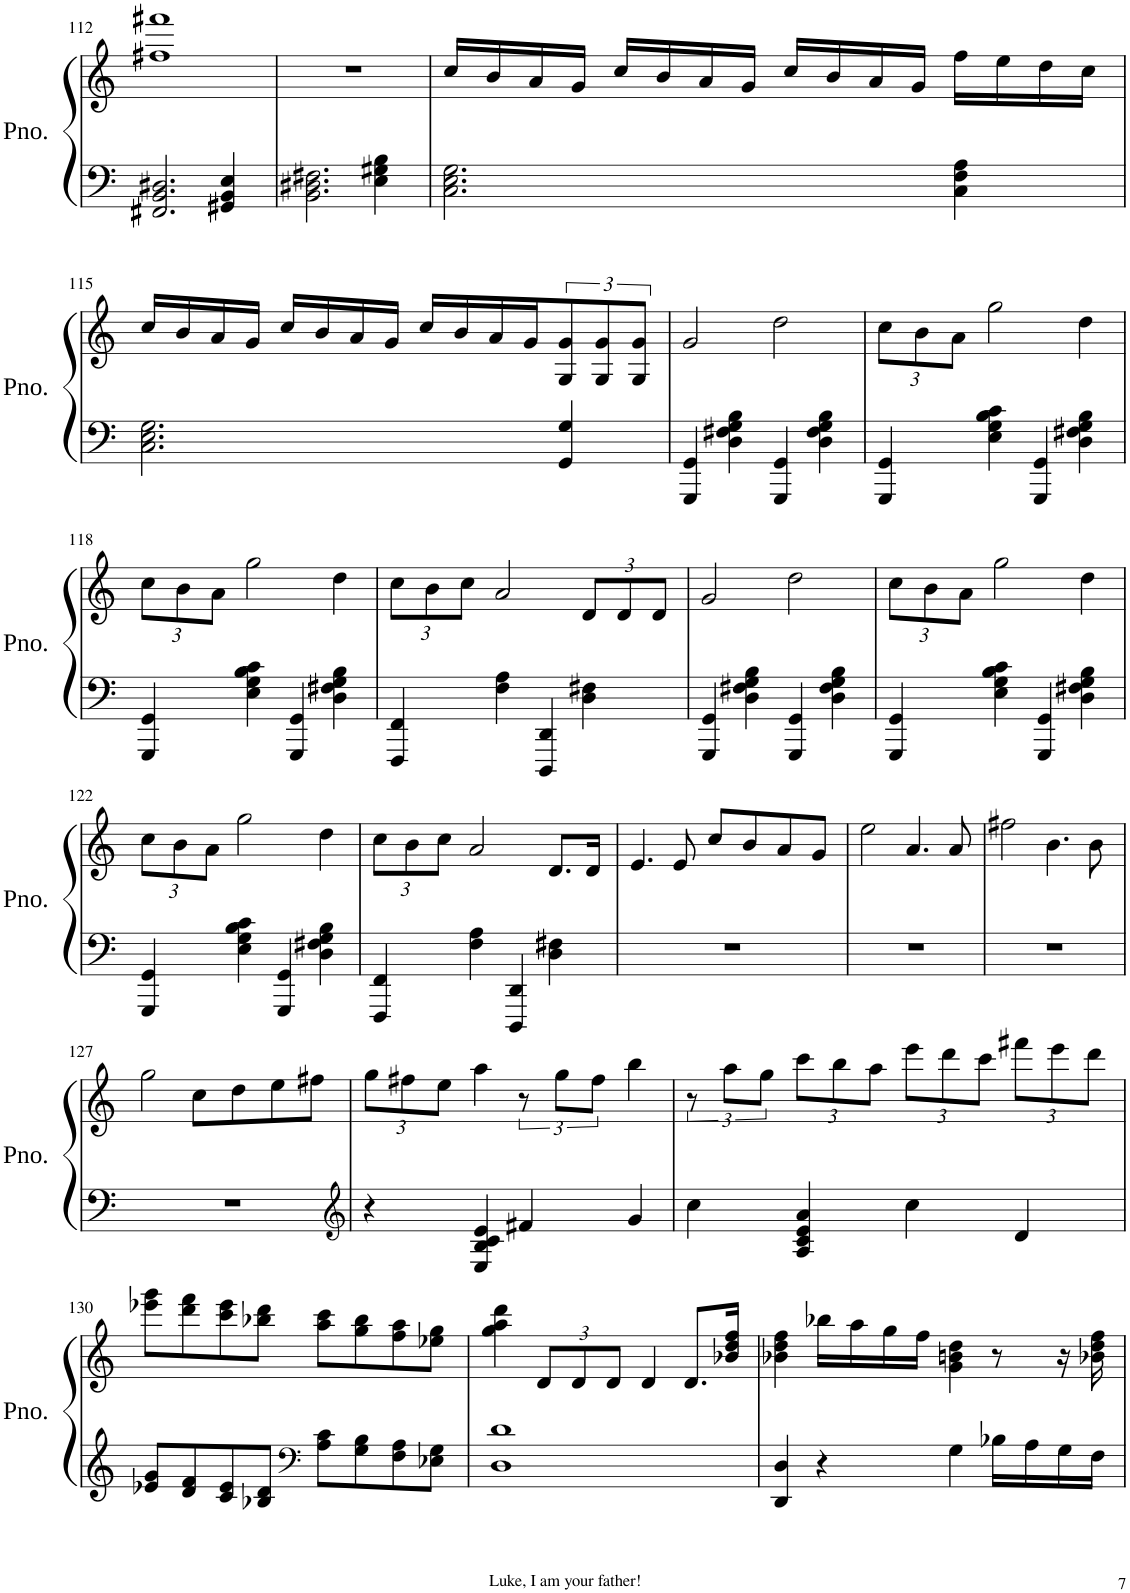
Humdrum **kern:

**kern	**kern
*part1	*part1
*staff2	*staff1
*I"Piano	*
*I'Pno.	*
!!LO:PB:g=z
*clefF4	*clefG2
*k[]	*k[]
*M2/2	*M2/2
=112	=112
2.FF#X/ 2.BB/ 2.D#X/	1ff#X 1fff#X
4GG#X/ 4BB/ 4E/	.
=113	=113
2.BB\ 2.D#X\ 2.F#X\	1r
4E\ 4G#X\ 4B\	.
=114	=114
2.C\ 2.E\ 2.G\	16cc/LL
.	16b/
.	16a/
.	16g/JJ
.	16cc/LL
.	16b/
.	16a/
.	16g/JJ
.	16cc/LL
.	16b/
.	16a/
.	16g/JJ
4C\ 4F\ 4A\	16ff\LL
.	16ee\
.	16dd\
.	16cc\JJ
!!LO:LB:g=z
=115	=115
2.C\ 2.E\ 2.G\	16cc/LL
.	16b/
.	16a/
.	16g/JJ
.	16cc/LL
.	16b/
.	16a/
.	16g/JJ
.	16cc/LL
.	16b/
.	16a/
.	16g/J
4GG/ 4G/	12G/ 12g/
.	12G/ 12g/
.	12G/ 12g/J
=116	=116
4GGG/ 4GG/	2g/
4D\ 4F#X\ 4G\ 4B\	.
4GGG/ 4GG/	2dd\
4D\ 4F#\ 4G\ 4B\	.
=117	=117
*	*Xbrackettup
4GGG/ 4GG/	12cc\L
.	12b\
.	12a\J
4E\ 4G\ 4B\ 4c\	2gg\
4GGG/ 4GG/	.
4D\ 4F#X\ 4G\ 4B\	4dd\
!!LO:LB:g=z
=118	=118
4GGG/ 4GG/	12cc\L
.	12b\
.	12a\J
4E\ 4G\ 4B\ 4c\	2gg\
4GGG/ 4GG/	.
4D\ 4F#X\ 4G\ 4B\	4dd\
=119	=119
4FFF/ 4FF/	12cc\L
.	12b\
.	12cc\J
4F\ 4A\	2a/
4DDD/ 4DD/	.
4D\ 4F#X\	12d/L
.	12d/
.	12d/J
=120	=120
4GGG/ 4GG/	2g/
4D\ 4F#X\ 4G\ 4B\	.
4GGG/ 4GG/	2dd\
4D\ 4F#\ 4G\ 4B\	.
=121	=121
4GGG/ 4GG/	12cc\L
.	12b\
.	12a\J
4E\ 4G\ 4B\ 4c\	2gg\
4GGG/ 4GG/	.
4D\ 4F#X\ 4G\ 4B\	4dd\
!!LO:LB:g=z
=122	=122
4GGG/ 4GG/	12cc\L
.	12b\
.	12a\J
4E\ 4G\ 4B\ 4c\	2gg\
4GGG/ 4GG/	.
4D\ 4F#X\ 4G\ 4B\	4dd\
=123	=123
4FFF/ 4FF/	12cc\L
.	12b\
.	12cc\J
4F\ 4A\	2a/
4DDD/ 4DD/	.
4D\ 4F#X\	8.d/L
.	16d/Jk
=124	=124
1r	4.e/
.	8e/
.	8cc/L
.	8b/
.	8a/
.	8g/J
=125	=125
1r	2ee\
.	4.a/
.	8a/
=126	=126
1r	2ff#X\
.	4.b\
.	8b\
!!LO:LB:g=z
=127	=127
1r	2gg\
.	8cc\L
.	8dd\
.	8ee\
.	8ff#X\J
=128	=128
*clefG2	*
4r	12gg\L
.	12ff#X\
.	12ee\J
4E/ 4B/ 4c/ 4e/	4aa\
*	*brackettup
4f#X/	12r
.	12gg\L
.	12ff#\J
4g/	4bb\
=129	=129
4cc\	12r
.	12aa\L
.	12gg\J
*	*Xbrackettup
4A/ 4c/ 4e/ 4a/	12ccc\L
.	12bb\
.	12aa\J
4cc\	12eee\L
.	12ddd\
.	12ccc\J
4d/	12fff#X\L
.	12eee\
.	12ddd\J
!!LO:LB:g=z
=130	=130
8e-X/ 8g/L	8eee-X\ 8ggg\L
8d/ 8f/	8ddd\ 8fff\
8c/ 8e-/	8ccc\ 8eee-\
8B-X/ 8d/J	8bb-X\ 8ddd\J
*clefF4	*
8A\ 8c\L	8aa\ 8ccc\L
8G\ 8B-\	8gg\ 8bb-\
8F\ 8A\	8ff\ 8aa\
8E-X\ 8G\J	8ee-X\ 8gg\J
=131	=131
1D 1d	4gg\ 4aa\ 4ddd\
.	12d/L
.	12d/
.	12d/J
.	4d/
.	8.d/L
.	16b-X/ 16dd/ 16ff/Jk
=132	=132
4DD/ 4D/	4b-X\ 4dd\ 4ff\
4r	16bb-X\LL
.	16aa\
.	16gg\
.	16ff\JJ
4G\	4g\ 4bn\ 4dd\
16B-X\LL	8r
16A\	.
16G\	16r
16F\JJ	16b-X\ 16dd\ 16ff\
=	=
*-	*-
